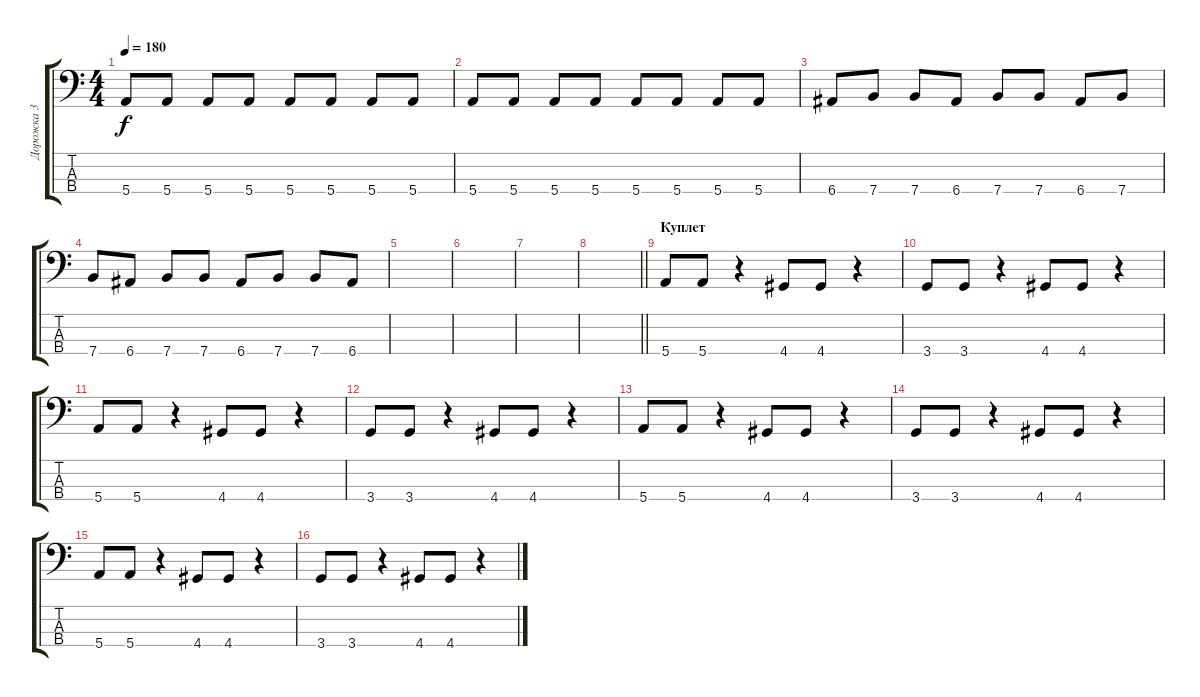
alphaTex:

\track ("Дорожка 3" "Дорожка 3") {instrument electricbassfinger}
\staff {score tabs}
\tuning (G2 D2 A1 E1) {hide}
\ts (4 4)
\tempo 180
\clef f4
\ks c
5.4.8{dy f} 5.4.8 5.4.8 5.4.8 5.4.8 5.4.8 5.4.8 5.4.8 |
5.4.8 5.4.8 5.4.8 5.4.8 5.4.8 5.4.8 5.4.8 5.4.8 |
6.4.8 7.4.8 7.4.8 6.4.8 7.4.8 7.4.8 6.4.8 7.4.8 |
7.4.8 6.4.8 7.4.8 7.4.8 6.4.8 7.4.8 7.4.8 6.4.8 |
|
|
|
\barLineRight lightlight
|
\section ("" "Куплет")
5.4.8 5.4.8 r.4 4.4.8 4.4.8 r.4 |
3.4.8 3.4.8 r.4 4.4.8 4.4.8 r.4 |
5.4.8 5.4.8 r.4 4.4.8 4.4.8 r.4 |
3.4.8 3.4.8 r.4 4.4.8 4.4.8 r.4 |
5.4.8 5.4.8 r.4 4.4.8 4.4.8 r.4 |
3.4.8 3.4.8 r.4 4.4.8 4.4.8 r.4 |
5.4.8 5.4.8 r.4 4.4.8 4.4.8 r.4 |
3.4.8 3.4.8 r.4 4.4.8 4.4.8 r.4
